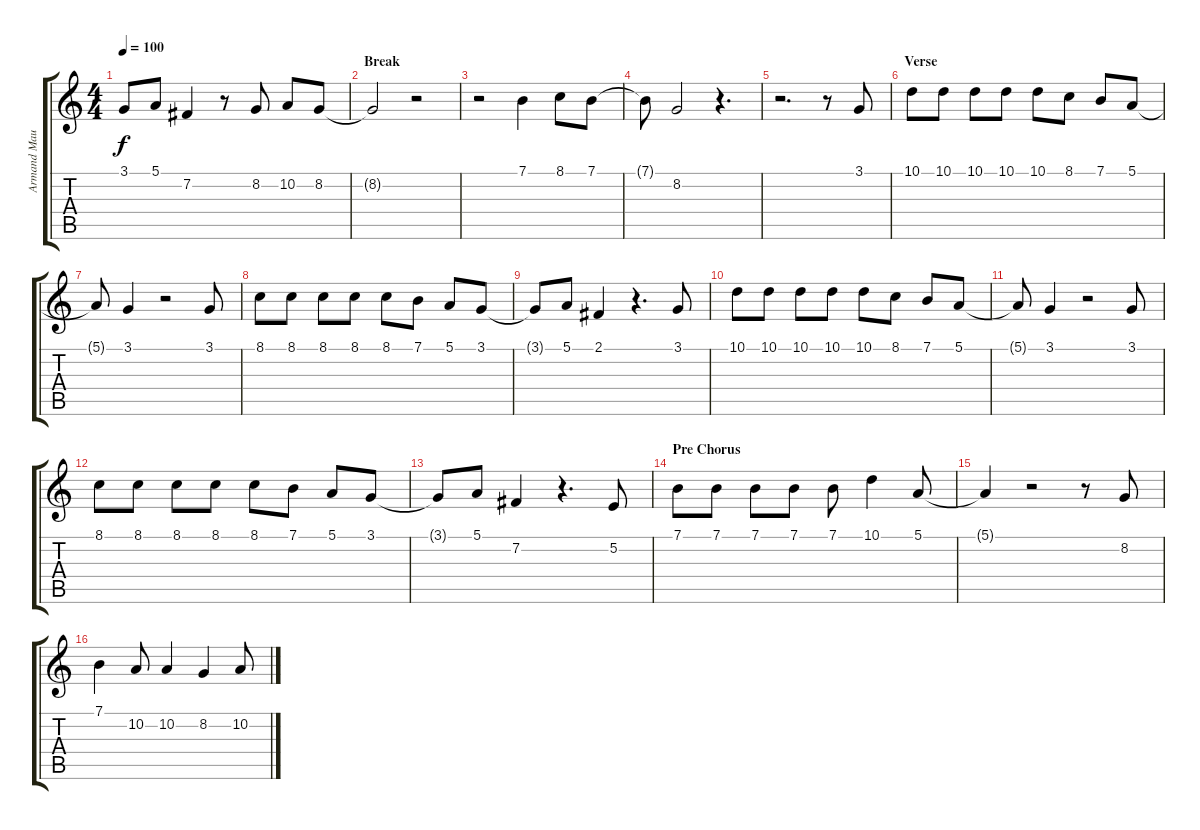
\track ("Armand Maulana" "Armand Mau") {instrument violin}
\staff {score tabs}
\tuning (E4 B3 G3 D3 A2 E2) {hide}
\ts (4 4)
\tempo 100
\clef g2
\ks c
3.1{t}.8{dy f} 5.1.8 7.2.4 r.8 8.2.8 10.2.8 8.2.8 |
\section ("" "Break")
8.2{t}.2 r.2 |
r.2 7.1.4 8.1.8 7.1.8 |
7.1{t}.8 8.2.2 r.4{d} |
r.2{d} r.8 3.1.8 |
\section ("" "Verse")
10.1.8 10.1.8 10.1.8 10.1.8 10.1.8 8.1.8 7.1.8 5.1.8 |
5.1{t}.8 3.1.4 r.2 3.1.8 |
8.1.8 8.1.8 8.1.8 8.1.8 8.1.8 7.1.8 5.1.8 3.1.8 |
3.1{t}.8 5.1.8 2.1.4 r.4{d} 3.1.8 |
10.1.8 10.1.8 10.1.8 10.1.8 10.1.8 8.1.8 7.1.8 5.1.8 |
5.1{t}.8 3.1.4 r.2 3.1.8 |
8.1.8 8.1.8 8.1.8 8.1.8 8.1.8 7.1.8 5.1.8 3.1.8 |
3.1{t}.8 5.1.8 7.2.4 r.4{d} 5.2.8 |
\section ("" "Pre Chorus")
7.1.8 7.1.8 7.1.8 7.1.8 7.1.8 10.1.4 5.1.8 |
5.1{t}.4 r.2 r.8 8.2.8 |
7.1.4 10.2.8 10.2.4 8.2.4 10.2.8
